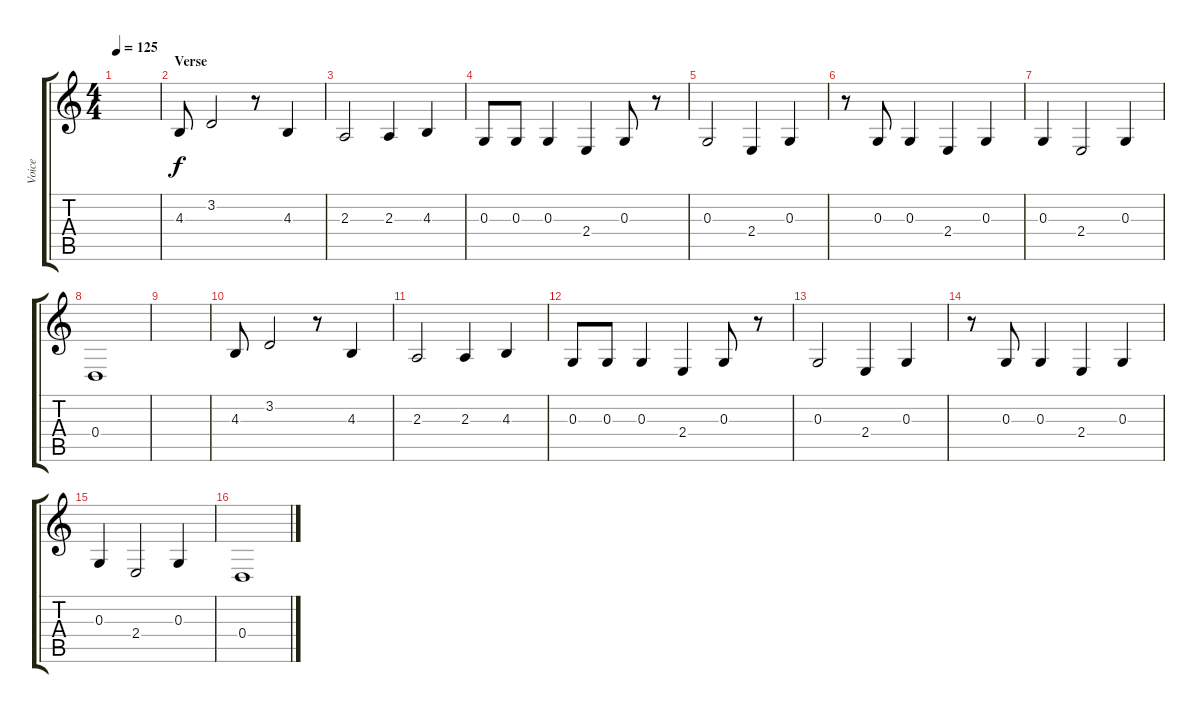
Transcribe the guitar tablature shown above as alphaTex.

\track ("Voice" "Voice") {instrument lead6voice}
\staff {score tabs}
\tuning (E4 B3 G3 D3 A2 E2) {hide}
\ts (4 4)
\tempo 125
\clef g2
\ks c
|
\section ("" "Verse")
4.3.8 3.2.2 r.8 4.3.4 |
2.3.2 2.3.4 4.3.4 |
0.3.8 0.3.8 0.3.4 2.4.4 0.3.8 r.8 |
0.3.2 2.4.4 0.3.4 |
r.8 0.3.8 0.3.4 2.4.4 0.3.4 |
0.3.4 2.4.2 0.3.4 |
0.4.1 |
|
4.3.8 3.2.2 r.8 4.3.4 |
2.3.2 2.3.4 4.3.4 |
0.3.8 0.3.8 0.3.4 2.4.4 0.3.8 r.8 |
0.3.2 2.4.4 0.3.4 |
r.8 0.3.8 0.3.4 2.4.4 0.3.4 |
0.3.4 2.4.2 0.3.4 |
0.4.1
